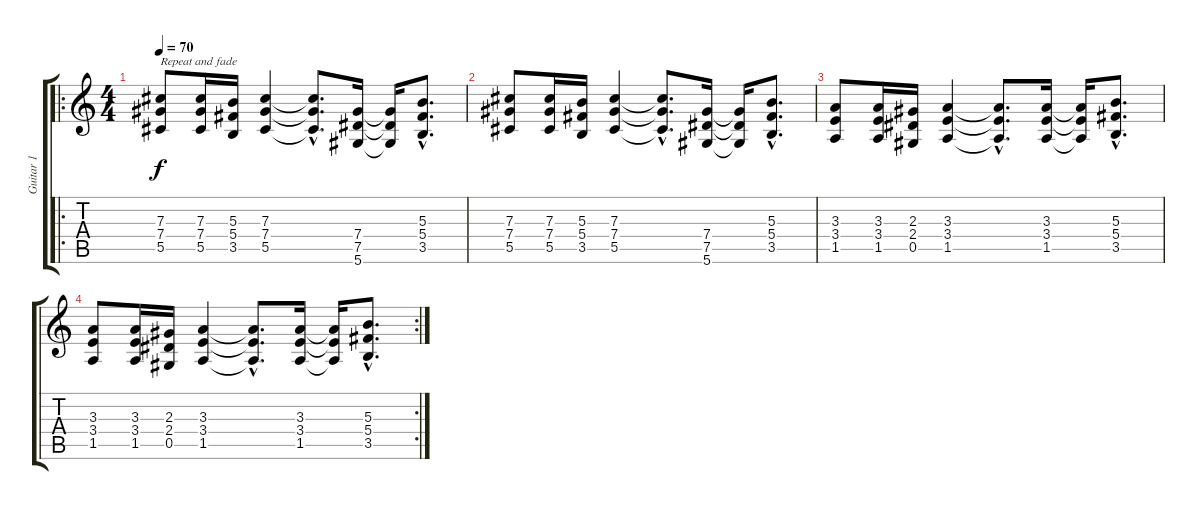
\track ("Guitar 1" "Guitar 1") {instrument electricguitarclean}
\staff {score tabs}
\tuning (Eb4 Bb3 Gb3 Db3 Ab2 Eb2) {hide}
\ro
\ts (4 4)
\tempo 70
\clef g2
\ks c
(7.3 7.4 5.5).8{txt "Repeat and fade" dy f} (7.3 7.4 5.5).16 (5.3 5.4 3.5).16 (7.3 7.4 5.5).4 (7.3{hac t} 7.4{hac t} 5.5{hac t}).8{d} (7.4 7.5 5.6).16 (7.4{t} 7.5{t} 5.6{t}).16 (5.3{hac} 5.4{hac} 3.5{hac}).8{d} |
(7.3 7.4 5.5).8 (7.3 7.4 5.5).16 (5.3 5.4 3.5).16 (7.3 7.4 5.5).4 (7.3{hac t} 7.4{hac t} 5.5{hac t}).8{d} (7.4 7.5 5.6).16 (7.4{t} 7.5{t} 5.6{t}).16 (5.3{hac} 5.4{hac} 3.5{hac}).8{d} |
(3.3 3.4 1.5).8 (3.3 3.4 1.5).16 (2.3 2.4 0.5).16 (3.3 3.4 1.5).4 (3.3{hac t} 3.4{hac t} 1.5{hac t}).8{d} (3.3 3.4 1.5).16 (3.3{t} 3.4{t} 1.5{t}).16 (5.3{hac} 5.4{hac} 3.5{hac}).8{d} |
\rc 2
(3.3 3.4 1.5).8 (3.3 3.4 1.5).16 (2.3 2.4 0.5).16 (3.3 3.4 1.5).4 (3.3{hac t} 3.4{hac t} 1.5{hac t}).8{d} (3.3 3.4 1.5).16 (3.3{t} 3.4{t} 1.5{t}).16 (5.3{hac} 5.4{hac} 3.5{hac}).8{d}
